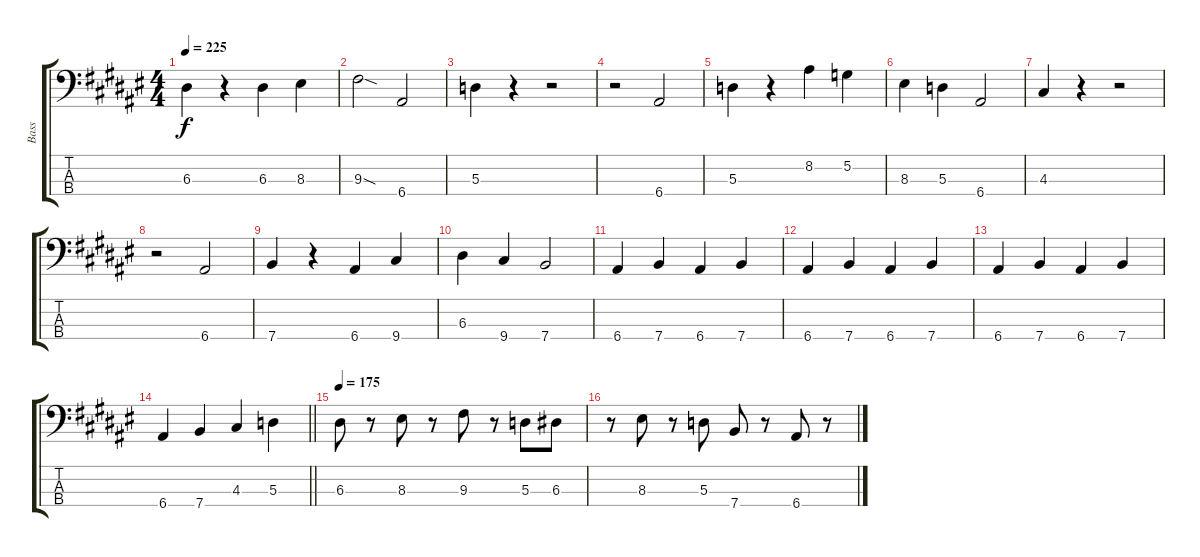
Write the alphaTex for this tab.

\track ("Bass" "Bass") {instrument electricbassfinger}
\staff {score tabs}
\tuning (G2 D2 A1 E1) {hide}
\ts (4 4)
\tempo 225
\clef f4
\ks f#
6.3.4{dy f} r.4 6.3.4 8.3.4 |
9.3{sod}.2 6.4.2 |
5.3.4 r.4 r.2 |
r.2 6.4.2 |
5.3.4 r.4 8.2.4 5.2.4 |
8.3.4 5.3.4 6.4.2 |
4.3.4 r.4 r.2 |
r.2 6.4.2 |
7.4.4 r.4 6.4.4 9.4.4 |
6.3.4 9.4.4 7.4.2 |
6.4.4 7.4.4 6.4.4 7.4.4 |
6.4.4 7.4.4 6.4.4 7.4.4 |
6.4.4 7.4.4 6.4.4 7.4.4 |
\barLineRight lightlight
6.4.4 7.4.4 4.3.4 5.3.4 |
\tempo 175
6.3.8 r.8 8.3.8 r.8 9.3.8 r.8 5.3.8 6.3.8 |
r.8 8.3.8 r.8 5.3.8 7.4.8 r.8 6.4.8 r.8
